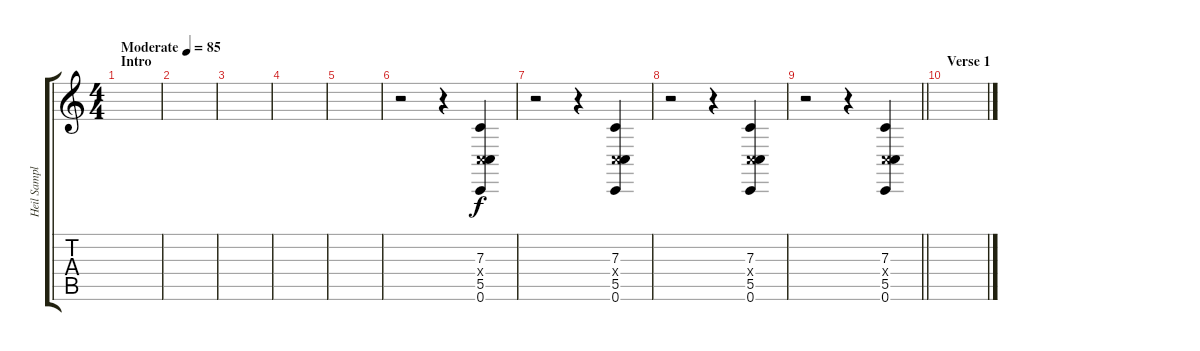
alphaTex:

\track ("Heil Samples" "Heil Sampl") {instrument applause}
\staff {score tabs}
\tuning (D4 A3 F3 C3 G2 C2) {hide}
\ts (4 4)
\section ("" "Intro")
\tempo (85 "Moderate")
\clef g2
\ks c
|
|
|
|
|
r.2 r.4 (7.3 0.4{x} 5.5 0.6).4 |
r.2 r.4 (7.3 0.4{x} 5.5 0.6).4 |
r.2 r.4 (7.3 0.4{x} 5.5 0.6).4 |
\barLineRight lightlight
r.2 r.4 (7.3 0.4{x} 5.5 0.6).4 |
\section ("" "Verse 1")
